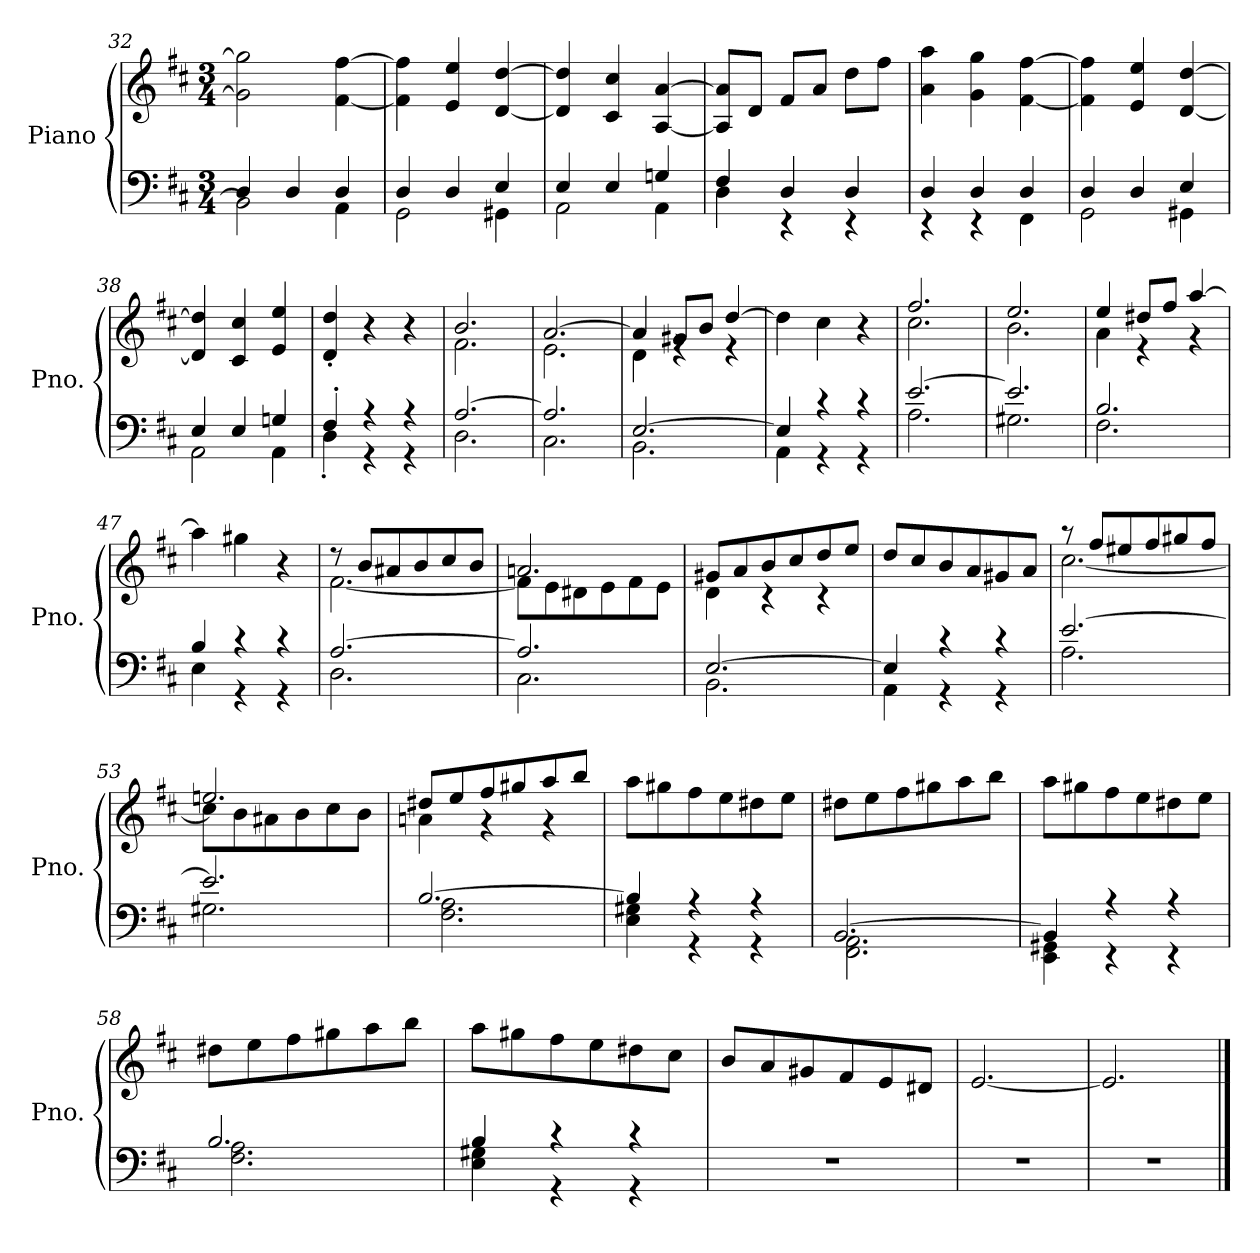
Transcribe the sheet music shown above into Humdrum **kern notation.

**kern	**kern
*part1	*part1
*staff2	*staff1
*I"Piano	*
*I'Pno.	*
*clefF4	*clefG2
*k[f#c#]	*k[f#c#]
*M3/4	*M3/4
=32	=32
*^	*
4D/	2BB\]	2g\] 2gg\]
4D/	.	.
4D/	4AA\	[4f#\ [4ff#\
=33	=33	=33
4D/	2GG\	4f#\] 4ff#\]
4D/	.	4e/ 4ee/
4E/	4GG#X\	[4d/ [4dd/
=34	=34	=34
4E/	2AA\	4d/] 4dd/]
4E/	.	4c#/ 4cc#/
4Gn/	4AA\	[4A/ [4a/
=35	=35	=35
4F#/	4D\	8A/] 8a/]L
.	.	8d/J
4D/	4r	8f#/L
.	.	8a/J
4D/	4r	8dd\L
.	.	8ff#\J
=36	=36	=36
4D/	4r	4a\ 4aa\
4D/	4r	4g\ 4gg\
4D/	4FF#\	[4f#\ [4ff#\
=37	=37	=37
4D/	2GG\	4f#\] 4ff#\]
4D/	.	4e/ 4ee/
4E/	4GG#X\	[4d/ [4dd/
!!LO:LB:g=z
=38	=38	=38
4E/	2AA\	4d/] 4dd/]
4E/	.	4c#/ 4cc#/
4Gn/	4AA\	4e/ 4ee/
=39	=39	=39
4F#'/	4D'\	4d/' 4dd/'
4r	4r	4r
4r	4r	4r
=40	=40	=40
*	*	*^
[2.A/	2.D\	2.b/	2.f#\
=41	=41	=41	=41
2.A/]	2.C#\	[2.a/	2.e\
=42	=42	=42	=42
[2.E/	2.BB\	4a/]	4d\
.	.	8g#X/L	4re
.	.	8b/J	.
.	.	[4dd/	4re
*	*	*v	*v
=43	=43	=43
4E/]	4AA\	4dd\]
4r	4r	4cc#\
4r	4r	4r
=44	=44	=44
*	*	*^
[2.e/	2.A\	2.ff#/	2.cc#\
=45	=45	=45	=45
2.e/]	2.G#X\	2.ee/	2.b\
=46	=46	=46	=46
2.B/	2.F#\	4ee/	4a\
.	.	8dd#X/L	4r
.	.	8ff#/J	.
.	.	[4aa/	4r
*	*	*v	*v
!!LO:PB:g=z
=47	=47	=47
4B/	4E\	4aa\]
4r	4r	4gg#X\
4r	4r	4r
=48	=48	=48
*	*	*^
[2.A/	2.D\	8r	[2.f#\
.	.	8b/L	.
.	.	8a#X/	.
.	.	8b/	.
.	.	8cc#/	.
.	.	8b/J	.
=49	=49	=49	=49
2.A/]	2.C#\	2.an/	8f#\L]
.	.	.	8e\
.	.	.	8d#X\
.	.	.	8e\
.	.	.	8f#\
.	.	.	8e\J
=50	=50	=50	=50
[2.E/	2.BB\	8g#X/L	4d\
.	.	8a/	.
.	.	8b/	4r
.	.	8cc#/	.
.	.	8dd/	4r
.	.	8ee/J	.
*	*	*v	*v
=51	=51	=51
4E/]	4AA\	8dd/L
.	.	8cc#/
4r	4r	8b/
.	.	8a/
4r	4r	8g#X/
.	.	8a/J
=52	=52	=52
*	*	*^
[2.e/	2.A\	8r	[2.cc#\
.	.	8ff#/L	.
.	.	8ee#X/	.
.	.	8ff#/	.
.	.	8gg#X/	.
.	.	8ff#/J	.
!!LO:LB:g=z	!!
=53	=53	=53	=53
2.e/]	2.G#X\	2.een/	8cc#\L]
.	.	.	8b\
.	.	.	8a#X\
.	.	.	8b\
.	.	.	8cc#\
.	.	.	8b\J
=54	=54	=54	=54
[2.B/	2.F#\ 2.A\	8dd#X/L	4an\
.	.	8ee/	.
.	.	8ff#/	4r
.	.	8gg#X/	.
.	.	8aa/	4r
.	.	8bb/J	.
*	*	*v	*v
=55	=55	=55
4B/]	4E\ 4G#X\	8aa\L
.	.	8gg#X\
4r	4r	8ff#\
.	.	8ee\
4r	4r	8dd#X\
.	.	8ee\J
=56	=56	=56
[2.BB/	2.FF#\ 2.AA\	8dd#X\L
.	.	8ee\
.	.	8ff#\
.	.	8gg#X\
.	.	8aa\
.	.	8bb\J
=57	=57	=57
4BB/]	4EE\ 4GG#X\	8aa\L
.	.	8gg#X\
4r	4r	8ff#\
.	.	8ee\
4r	4r	8dd#X\
.	.	8ee\J
!!LO:LB:g=z
=58	=58	=58
2.B/	2.F#\ 2.A\	8dd#X\L
.	.	8ee\
.	.	8ff#\
.	.	8gg#X\
.	.	8aa\
.	.	8bb\J
=59	=59	=59
4B/	4E\ 4G#X\	8aa\L
.	.	8gg#X\
4r	4r	8ff#\
.	.	8ee\
4r	4r	8dd#X\
.	.	8cc#\J
*v	*v	*
=60	=60
2.r	8b/L
.	8a/
.	8g#X/
.	8f#/
.	8e/
.	8d#X/J
=61	=61
2.r	[2.e/
=62	=62
2.r	2.e/]
==	==
*-	*-
